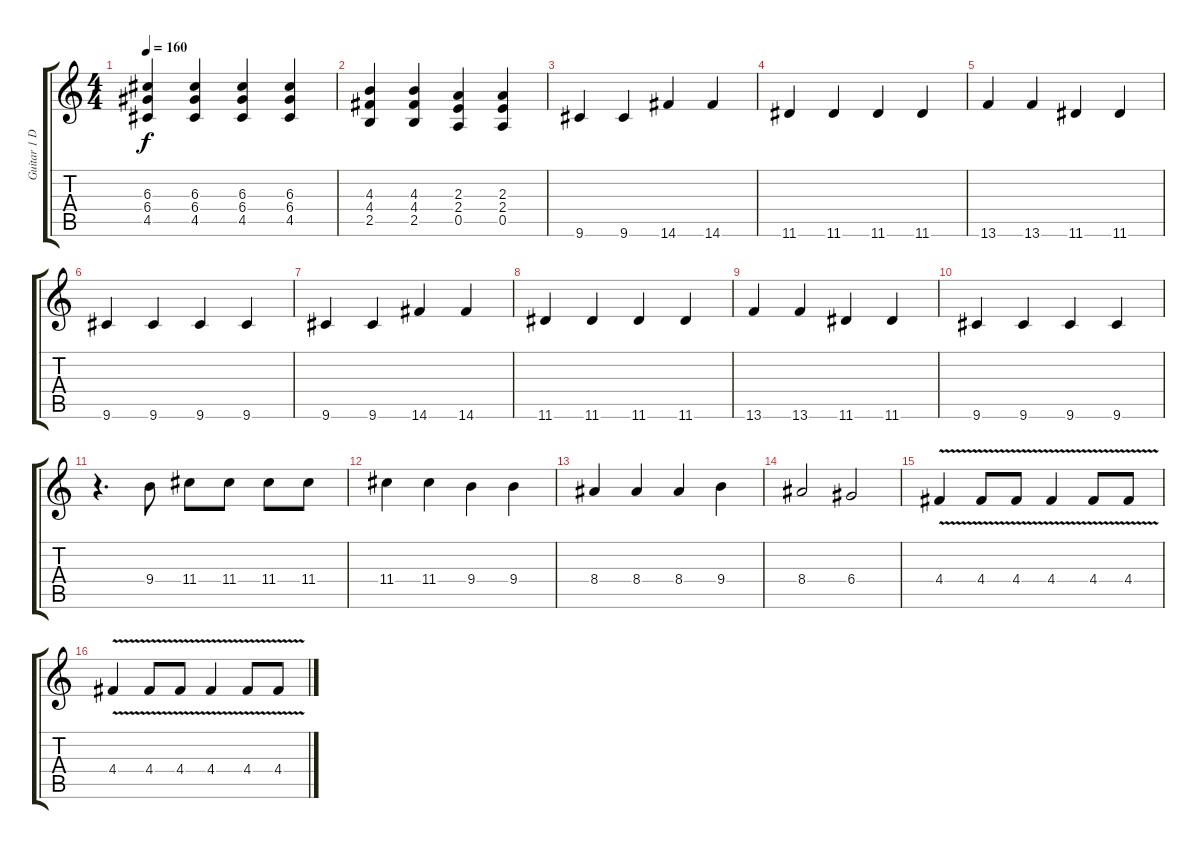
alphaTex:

\track ("Guitar 1 Disto" "Guitar 1 D") {instrument distortionguitar}
\staff {score tabs}
\tuning (E4 B3 G3 D3 A2 E2) {hide}
\ts (4 4)
\tempo 160
\clef g2
\ks c
(6.3 6.4 4.5).4{dy f} (6.3 6.4 4.5).4 (6.3 6.4 4.5).4 (6.3 6.4 4.5).4 |
(4.3 4.4 2.5).4 (4.3 4.4 2.5).4 (2.3 2.4 0.5).4 (2.3 2.4 0.5).4 |
9.6.4 9.6.4 14.6.4 14.6.4 |
11.6.4 11.6.4 11.6.4 11.6.4 |
13.6.4 13.6.4 11.6.4 11.6.4 |
9.6.4 9.6.4 9.6.4 9.6.4 |
9.6.4 9.6.4 14.6.4 14.6.4 |
11.6.4 11.6.4 11.6.4 11.6.4 |
13.6.4 13.6.4 11.6.4 11.6.4 |
9.6.4 9.6.4 9.6.4 9.6.4 |
r.4{d balance 8} 9.4.8 11.4.8 11.4.8 11.4.8 11.4.8 |
11.4.4 11.4.4 9.4.4 9.4.4 |
8.4.4 8.4.4 8.4.4 9.4.4 |
8.4.2 6.4.2 |
4.4{v}.4 4.4{v}.8 4.4{v}.8 4.4{v}.4 4.4{v}.8 4.4{v}.8 |
4.4{v}.4 4.4{v}.8 4.4{v}.8 4.4{v}.4 4.4{v}.8 4.4{v}.8
